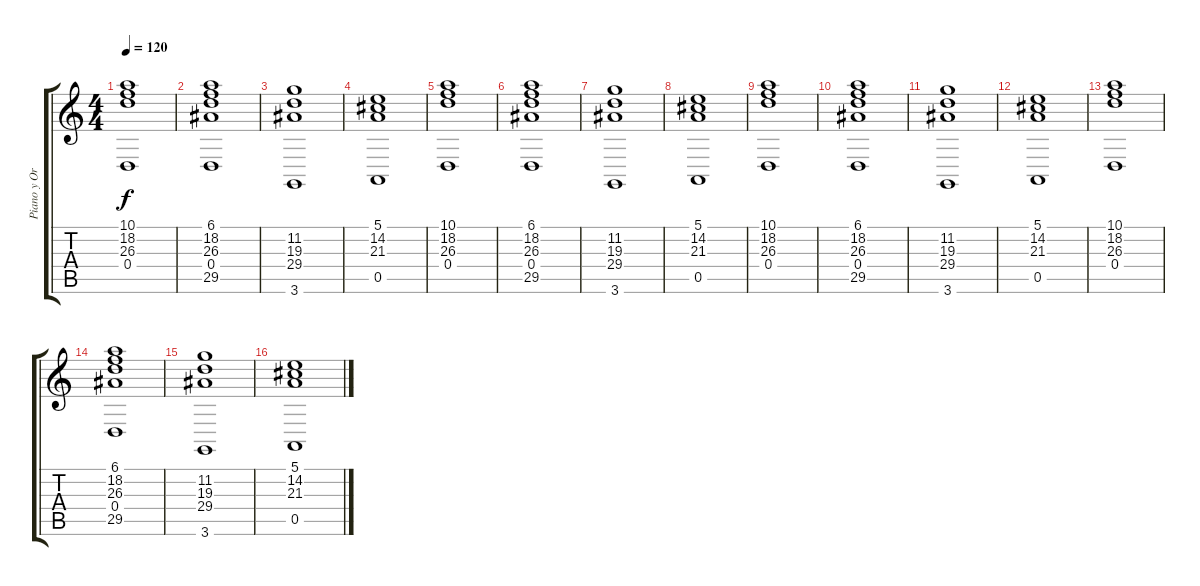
\track ("Piano y Organo" "Piano y Or") {instrument brightacousticpiano}
\staff {score tabs}
\tuning (E4 B3 G3 D3 A2 E2) {hide}
\ts (4 4)
\tempo 120
\clef g2
\ks c
(10.1 18.2 26.3 0.4).1{dy f} |
(6.1 18.2 26.3 0.4 29.5).1 |
(11.2 19.3 29.4 3.6).1 |
(5.1 14.2 21.3 0.5).1 |
(10.1 18.2 26.3 0.4).1 |
(6.1 18.2 26.3 0.4 29.5).1 |
(11.2 19.3 29.4 3.6).1 |
(5.1 14.2 21.3 0.5).1 |
(10.1 18.2 26.3 0.4).1 |
(6.1 18.2 26.3 0.4 29.5).1 |
(11.2 19.3 29.4 3.6).1 |
(5.1 14.2 21.3 0.5).1 |
(10.1 18.2 26.3 0.4).1 |
(6.1 18.2 26.3 0.4 29.5).1 |
(11.2 19.3 29.4 3.6).1 |
(5.1 14.2 21.3 0.5).1
